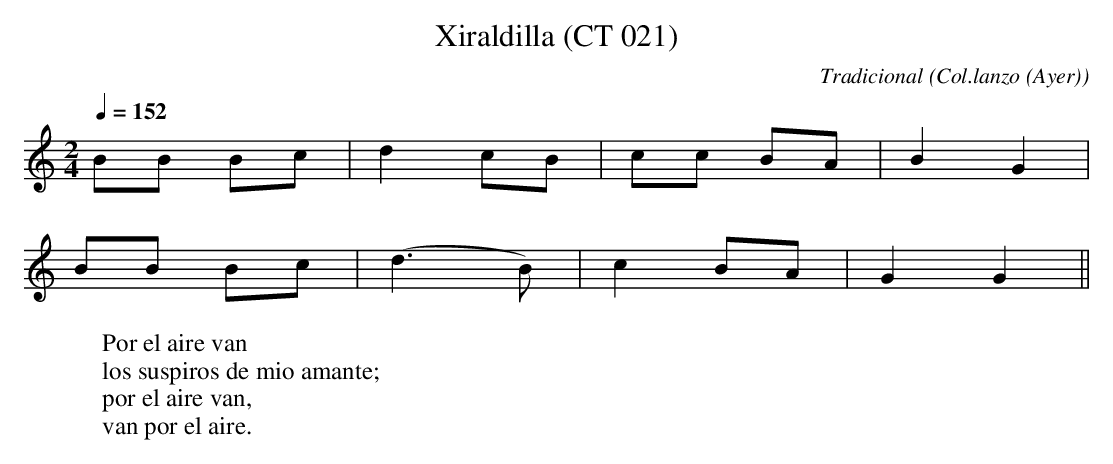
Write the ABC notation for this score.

X:1
T:Xiraldilla (CT 021)
C:Tradicional
O:Col.lanzo (Ayer)
M:2/4
L:1/8
Q:1/4=152
K:C
BB Bc|d2 cB|cc BA|B2 G2|
BB Bc|(d3B)|c2 BA|G2 G2||
W:Por el aire van
W:los suspiros de mio amante;
W:por el aire van,
W:van por el aire.
W:
